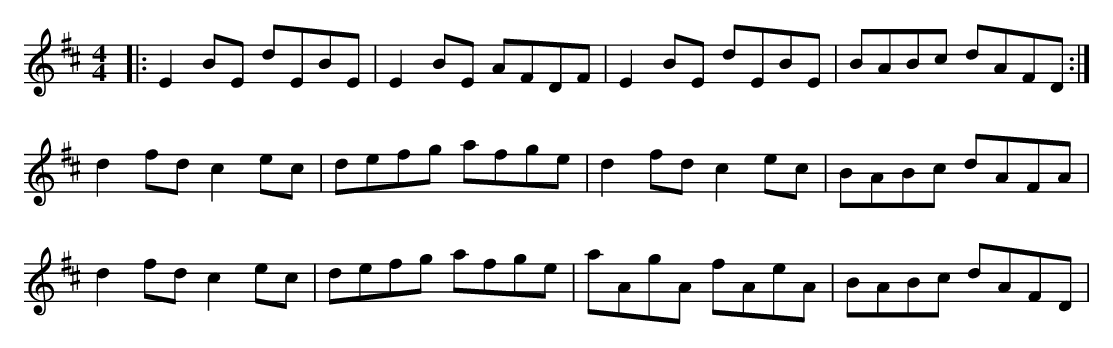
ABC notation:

X:1
M:4/4
K:Edor
|:E2BE dEBE|E2BE AFDF|E2BE dEBE|BABc dAFD:|
d2fd c2ec|defg afge|d2fd c2ec|BABc dAFA|
d2fd c2ec|defg afge|aAgA fAeA|BABc dAFD|
